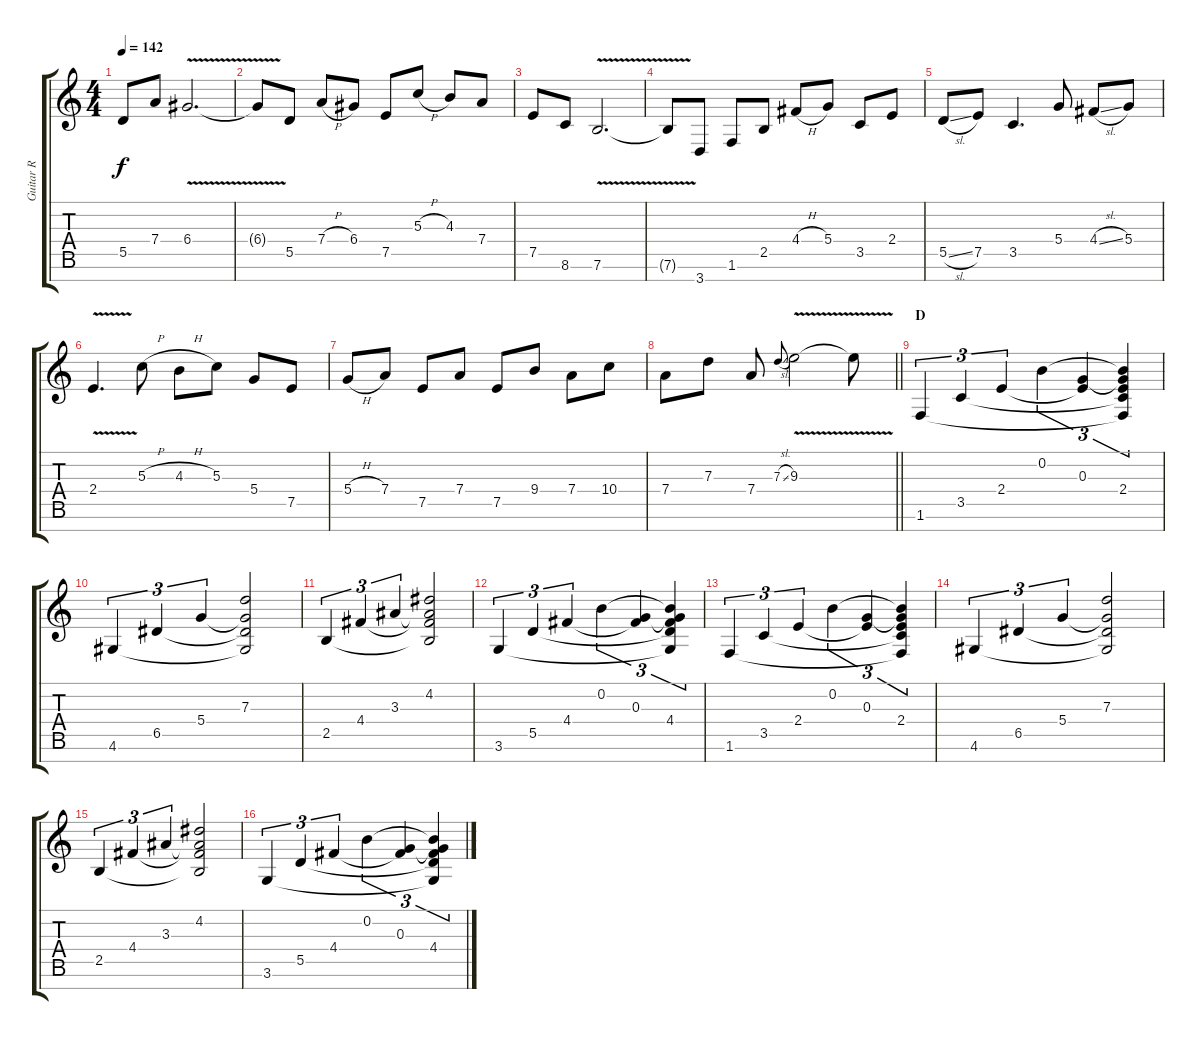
\track ("Guitar R" "Guitar R") {instrument overdrivenguitar}
\staff {score tabs}
\tuning (E4 B3 G3 D3 A2 E2 B1) {hide}
\ts (4 4)
\tempo 142
\clef g2
\ks c
5.5.8{dy f} 7.4.8 6.4{v}.2{d} |
6.4{t}.8 5.5.8 7.4{h}.8 6.4.8 7.5.8 5.3{h}.8 4.3.8 7.4.8 |
7.5.8 8.6.8 7.6{v}.2{d} |
7.6{t}.8 3.7.8 1.6.8 2.5.8 4.4{h}.8 5.4.8 3.5.8 2.4.8 |
5.5{sl}.8 7.5.8 3.5.4{d} 5.4.8 4.4{sl}.8 5.4.8 |
2.4{v}.4{d} 5.3{h}.8 4.3{h}.8 5.3.8 5.4.8 7.5.8 |
5.4{h}.8 7.4.8 7.5.8 7.4.8 7.5.8 9.4.8 7.4.8 10.4.8 |
\barLineRight lightlight
7.4.8 7.3.8 7.4.8 7.3{sl}.8{gr onbeat} 9.3{v}.2 9.3{t}.8 |
\section ("" "D")
1.6.4{tu (3 2) volume 8} 3.5.4{tu (3 2)} 2.4.4{tu (3 2)} 0.2.4{tu (3 2)} (0.3 2.4{t}).4{tu (3 2)} (0.2{t} 0.3{t} 2.4 3.5{t} 1.6{t}).4{tu (3 2)} |
4.6.4{tu (3 2)} 6.5.4{tu (3 2)} 5.4.4{tu (3 2)} (7.3 5.4{t} 6.5{t} 4.6{t}).2 |
2.5.4{tu (3 2)} 4.4.4{tu (3 2)} 3.3.4{tu (3 2)} (4.2 3.3{t} 4.4{t} 2.5{t}).2 |
3.6.4{tu (3 2)} 5.5.4{tu (3 2)} 4.4.4{tu (3 2)} 0.2.4{tu (3 2)} (0.3 4.4{t}).4{tu (3 2)} (0.2{t} 0.3{t} 4.4 5.5{t} 3.6{t}).4{tu (3 2)} |
1.6.4{tu (3 2)} 3.5.4{tu (3 2)} 2.4.4{tu (3 2)} 0.2.4{tu (3 2)} (0.3 2.4{t}).4{tu (3 2)} (0.2{t} 0.3{t} 2.4 3.5{t} 1.6{t}).4{tu (3 2)} |
4.6.4{tu (3 2)} 6.5.4{tu (3 2)} 5.4.4{tu (3 2)} (7.3 5.4{t} 6.5{t} 4.6{t}).2 |
2.5.4{tu (3 2)} 4.4.4{tu (3 2)} 3.3.4{tu (3 2)} (4.2 3.3{t} 4.4{t} 2.5{t}).2 |
3.6.4{tu (3 2)} 5.5.4{tu (3 2)} 4.4.4{tu (3 2)} 0.2.4{tu (3 2)} (0.3 4.4{t}).4{tu (3 2)} (0.2{t} 0.3{t} 4.4 5.5{t} 3.6{t}).4{tu (3 2)}
